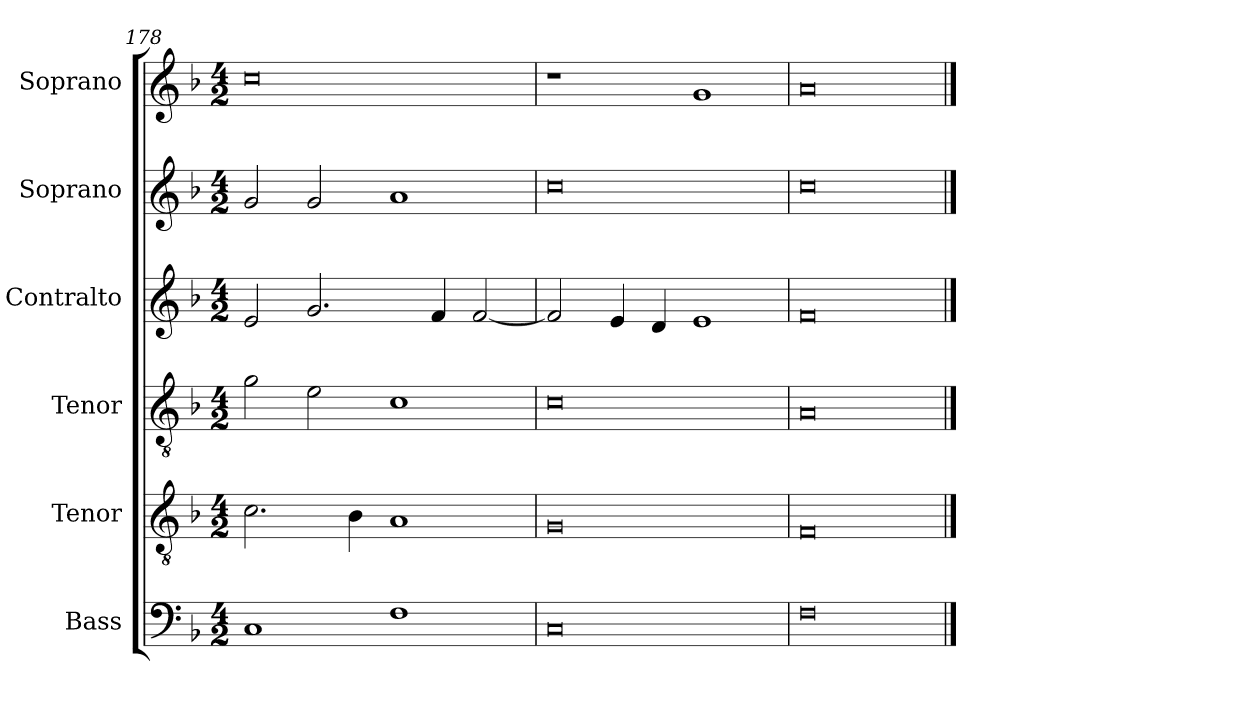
**kern	**kern	**kern	**kern	**kern	**kern
*part6	*part5	*part4	*part3	*part2	*part1
*staff6	*staff5	*staff4	*staff3	*staff2	*staff1
*I"Bass	*I"Tenor	*I"Tenor	*I"Contralto	*I"Soprano	*I"Soprano
*I'B	*I'T	*I'T	*I'A	*I'S	*I'S
*clefF4	*clefGv2	*clefGv2	*clefG2	*clefG2	*clefG2
*k[b-]	*k[b-]	*k[b-]	*k[b-]	*k[b-]	*k[b-]
*F:ion	*F:ion	*F:ion	*F:ion	*F:ion	*F:ion
*M4/2	*M4/2	*M4/2	*M4/2	*M4/2	*M4/2
=178	=178	=178	=178	=178	=178
1C	2.c	2g	2e	2g	0cc
.	.	2e	2.g	2g	.
.	4B-	.	.	.	.
1F	1A	1c	.	1a	.
.	.	.	4f	.	.
.	.	.	[2f	.	.
=179	=179	=179	=179	=179	=179
0C	0G	0c	2f]	0cc	1r
.	.	.	4e	.	.
.	.	.	4d	.	.
.	.	.	1e	.	1g
=180	=180	=180	=180	=180	=180
0F	0F	0A	0f	0cc	0a
==	==	==	==	==	==
*-	*-	*-	*-	*-	*-
